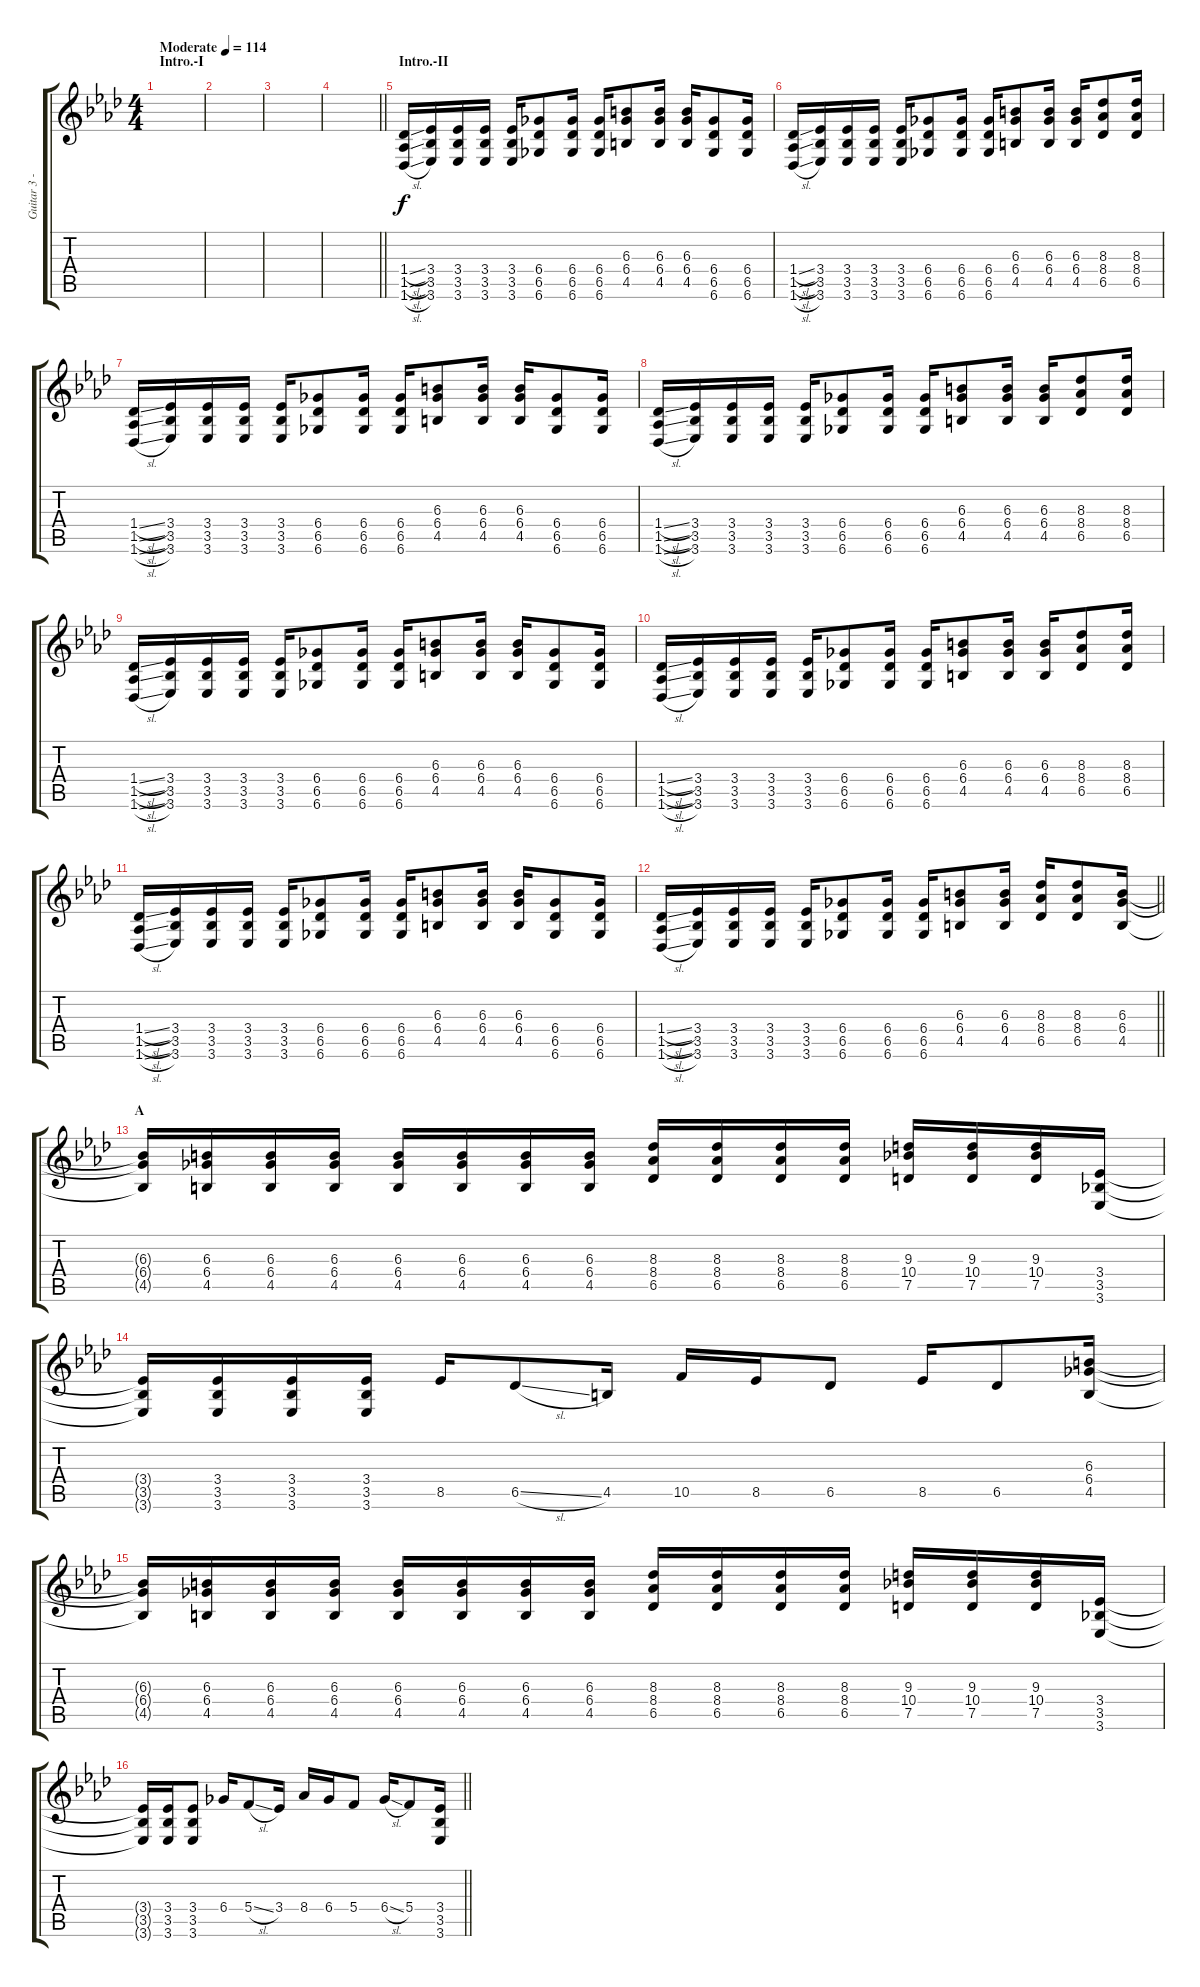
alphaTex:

\track ("Guitar 3 - Aoi" "Guitar 3 -") {instrument distortionguitar}
\staff {score tabs}
\tuning (D4 A3 F3 C3 G2 C2) {hide}
\ts (4 4)
\section ("" "Intro.-I")
\tempo (114 "Moderate")
\clef g2
\ks ab
|
|
|
\barLineRight lightlight
|
\section ("" "Intro.-II")
(1.4{sl} 1.5{sl} 1.6{sl}).16 (3.4 3.5 3.6).16 (3.4 3.5 3.6).16 (3.4 3.5 3.6).16 (3.4 3.5 3.6).16 (6.4 6.5 6.6).8 (6.4 6.5 6.6).16 (6.4 6.5 6.6).16 (6.3 6.4 4.5).8 (6.3 6.4 4.5).16 (6.3 6.4 4.5).16 (6.4 6.5 6.6).8 (6.4 6.5 6.6).16 |
(1.4{sl} 1.5{sl} 1.6{sl}).16 (3.4 3.5 3.6).16 (3.4 3.5 3.6).16 (3.4 3.5 3.6).16 (3.4 3.5 3.6).16 (6.4 6.5 6.6).8 (6.4 6.5 6.6).16 (6.4 6.5 6.6).16 (6.3 6.4 4.5).8 (6.3 6.4 4.5).16 (6.3 6.4 4.5).16 (8.3 8.4 6.5).8 (8.3 8.4 6.5).16 |
(1.4{sl} 1.5{sl} 1.6{sl}).16 (3.4 3.5 3.6).16 (3.4 3.5 3.6).16 (3.4 3.5 3.6).16 (3.4 3.5 3.6).16 (6.4 6.5 6.6).8 (6.4 6.5 6.6).16 (6.4 6.5 6.6).16 (6.3 6.4 4.5).8 (6.3 6.4 4.5).16 (6.3 6.4 4.5).16 (6.4 6.5 6.6).8 (6.4 6.5 6.6).16 |
(1.4{sl} 1.5{sl} 1.6{sl}).16 (3.4 3.5 3.6).16 (3.4 3.5 3.6).16 (3.4 3.5 3.6).16 (3.4 3.5 3.6).16 (6.4 6.5 6.6).8 (6.4 6.5 6.6).16 (6.4 6.5 6.6).16 (6.3 6.4 4.5).8 (6.3 6.4 4.5).16 (6.3 6.4 4.5).16 (8.3 8.4 6.5).8 (8.3 8.4 6.5).16 |
(1.4{sl} 1.5{sl} 1.6{sl}).16 (3.4 3.5 3.6).16 (3.4 3.5 3.6).16 (3.4 3.5 3.6).16 (3.4 3.5 3.6).16 (6.4 6.5 6.6).8 (6.4 6.5 6.6).16 (6.4 6.5 6.6).16 (6.3 6.4 4.5).8 (6.3 6.4 4.5).16 (6.3 6.4 4.5).16 (6.4 6.5 6.6).8 (6.4 6.5 6.6).16 |
(1.4{sl} 1.5{sl} 1.6{sl}).16 (3.4 3.5 3.6).16 (3.4 3.5 3.6).16 (3.4 3.5 3.6).16 (3.4 3.5 3.6).16 (6.4 6.5 6.6).8 (6.4 6.5 6.6).16 (6.4 6.5 6.6).16 (6.3 6.4 4.5).8 (6.3 6.4 4.5).16 (6.3 6.4 4.5).16 (8.3 8.4 6.5).8 (8.3 8.4 6.5).16 |
(1.4{sl} 1.5{sl} 1.6{sl}).16 (3.4 3.5 3.6).16 (3.4 3.5 3.6).16 (3.4 3.5 3.6).16 (3.4 3.5 3.6).16 (6.4 6.5 6.6).8 (6.4 6.5 6.6).16 (6.4 6.5 6.6).16 (6.3 6.4 4.5).8 (6.3 6.4 4.5).16 (6.3 6.4 4.5).16 (6.4 6.5 6.6).8 (6.4 6.5 6.6).16 |
\barLineRight lightlight
(1.4{sl} 1.5{sl} 1.6{sl}).16 (3.4 3.5 3.6).16 (3.4 3.5 3.6).16 (3.4 3.5 3.6).16 (3.4 3.5 3.6).16 (6.4 6.5 6.6).8 (6.4 6.5 6.6).16 (6.4 6.5 6.6).16 (6.3 6.4 4.5).8 (6.3 6.4 4.5).16 (8.3 8.4 6.5).16 (8.3 8.4 6.5).8 (6.3 6.4 4.5).16 |
\section ("" "A")
(6.3{t} 6.4{t} 4.5{t}).16 (6.3 6.4 4.5).16 (6.3 6.4 4.5).16 (6.3 6.4 4.5).16 (6.3 6.4 4.5).16 (6.3 6.4 4.5).16 (6.3 6.4 4.5).16 (6.3 6.4 4.5).16 (8.3 8.4 6.5).16 (8.3 8.4 6.5).16 (8.3 8.4 6.5).16 (8.3 8.4 6.5).16 (9.3 10.4 7.5).16 (9.3 10.4 7.5).16 (9.3 10.4 7.5).16 (3.4 3.5 3.6).16 |
(3.4{t} 3.5{t} 3.6{t}).16 (3.4 3.5 3.6).16 (3.4 3.5 3.6).16 (3.4 3.5 3.6).16 8.5.16 6.5{sl}.8 4.5.16 10.5.16 8.5.16 6.5.8 8.5.16 6.5.8 (6.3 6.4 4.5).16 |
(6.3{t} 6.4{t} 4.5{t}).16 (6.3 6.4 4.5).16 (6.3 6.4 4.5).16 (6.3 6.4 4.5).16 (6.3 6.4 4.5).16 (6.3 6.4 4.5).16 (6.3 6.4 4.5).16 (6.3 6.4 4.5).16 (8.3 8.4 6.5).16 (8.3 8.4 6.5).16 (8.3 8.4 6.5).16 (8.3 8.4 6.5).16 (9.3 10.4 7.5).16 (9.3 10.4 7.5).16 (9.3 10.4 7.5).16 (3.4 3.5 3.6).16 |
\barLineRight lightlight
(3.4{t} 3.5{t} 3.6{t}).16 (3.4 3.5 3.6).16 (3.4 3.5 3.6).8 6.4.16 5.4{sl}.8 3.4.16 8.4.16 6.4.16 5.4.8 6.4{sl}.16 5.4.8 (3.4 3.5 3.6).16
